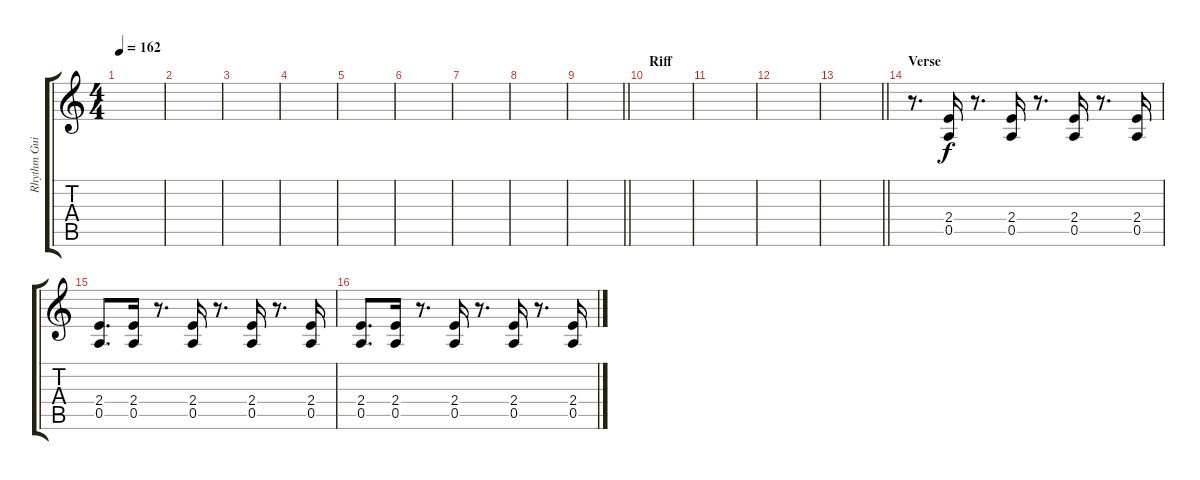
\track ("Rhythm Guitar (Tone)" "Rhythm Gui") {instrument electricguitarmuted}
\staff {score tabs}
\tuning (E4 B3 G3 D3 A2 E2) {hide}
\ts (4 4)
\tempo 162
\clef g2
\ks c
|
|
|
|
|
|
|
|
\barLineRight lightlight
|
\section ("" "Riff")
|
|
|
\barLineRight lightlight
|
\section ("" "Verse")
r.8{d} (2.4 0.5).16 r.8{d} (2.4 0.5).16 r.8{d} (2.4 0.5).16 r.8{d} (2.4 0.5).16 |
(2.4 0.5).8{d} (2.4 0.5).16 r.8{d} (2.4 0.5).16 r.8{d} (2.4 0.5).16 r.8{d} (2.4 0.5).16 |
(2.4 0.5).8{d} (2.4 0.5).16 r.8{d} (2.4 0.5).16 r.8{d} (2.4 0.5).16 r.8{d} (2.4 0.5).16
